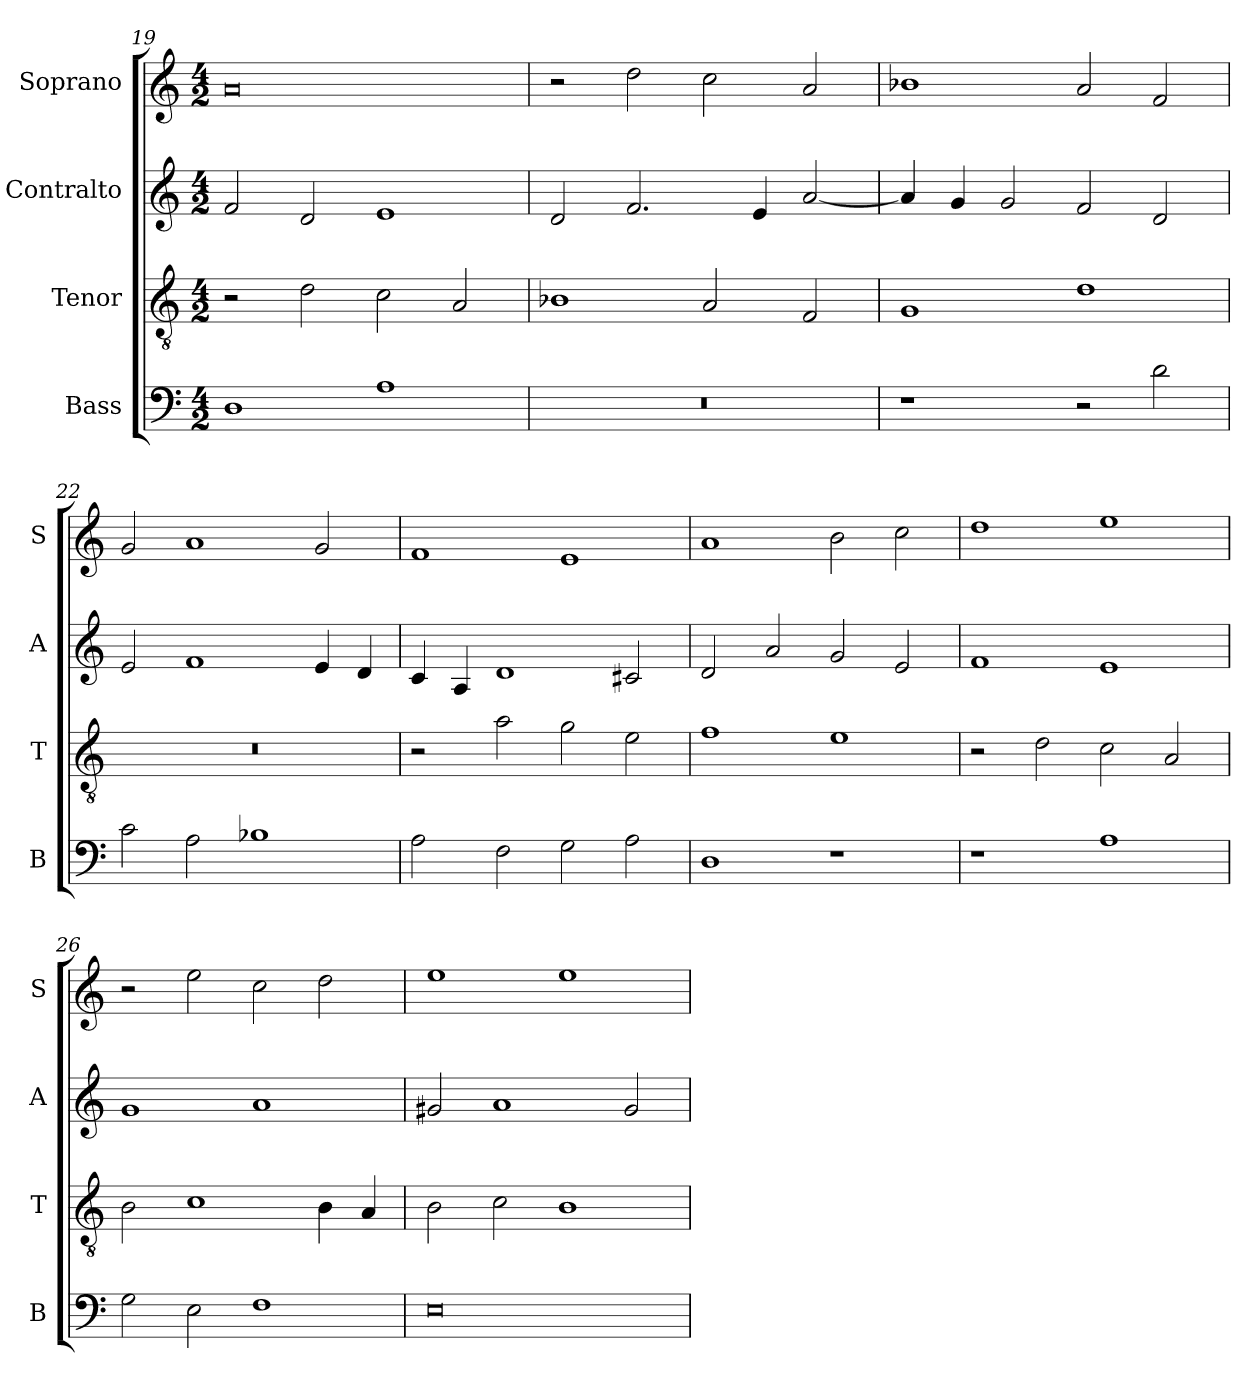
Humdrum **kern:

**kern	**kern	**kern	**kern
*part4	*part3	*part2	*part1
*staff4	*staff3	*staff2	*staff1
*I"Bass	*I"Tenor	*I"Contralto	*I"Soprano
*I'B	*I'T	*I'A	*I'S
*clefF4	*clefGv2	*clefG2	*clefG2
*k[]	*k[]	*k[]	*k[]
*D:dor	*D:dor	*D:dor	*D:dor
*M4/2	*M4/2	*M4/2	*M4/2
=19	=19	=19	=19
1D	2r	2f	0a
.	2d	2d	.
1A	2c	1e	.
.	2A	.	.
=20	=20	=20	=20
0r	1B-X	2d	2r
.	.	2.f	2dd
.	2A	.	2cc
.	.	4e	.
.	2F	[2a	2a
=21	=21	=21	=21
1r	1G	4a]	1b-X
.	.	4g	.
.	.	2g	.
2r	1d	2f	2a
2d	.	2d	2f
=22	=22	=22	=22
2c	0r	2e	2g
2A	.	1f	1a
1B-X	.	.	.
.	.	4e	2g
.	.	4d	.
=23	=23	=23	=23
2A	2r	4c	1f
.	.	4A	.
2F	2a	1d	.
2G	2g	.	1e
2A	2e	2c#X	.
=24	=24	=24	=24
1D	1f	2d	1a
.	.	2a	.
1r	1e	2g	2b
.	.	2e	2cc
=25	=25	=25	=25
1r	2r	1f	1dd
.	2d	.	.
1A	2c	1e	1ee
.	2A	.	.
=26	=26	=26	=26
2G	2B	1g	2r
2E	1c	.	2ee
1F	.	1a	2cc
.	4B	.	2dd
.	4A	.	.
=27	=27	=27	=27
0E	2B	2g#X	1ee
.	2c	1a	.
.	1B	.	1ee
.	.	2g#	.
=	=	=	=
*-	*-	*-	*-
